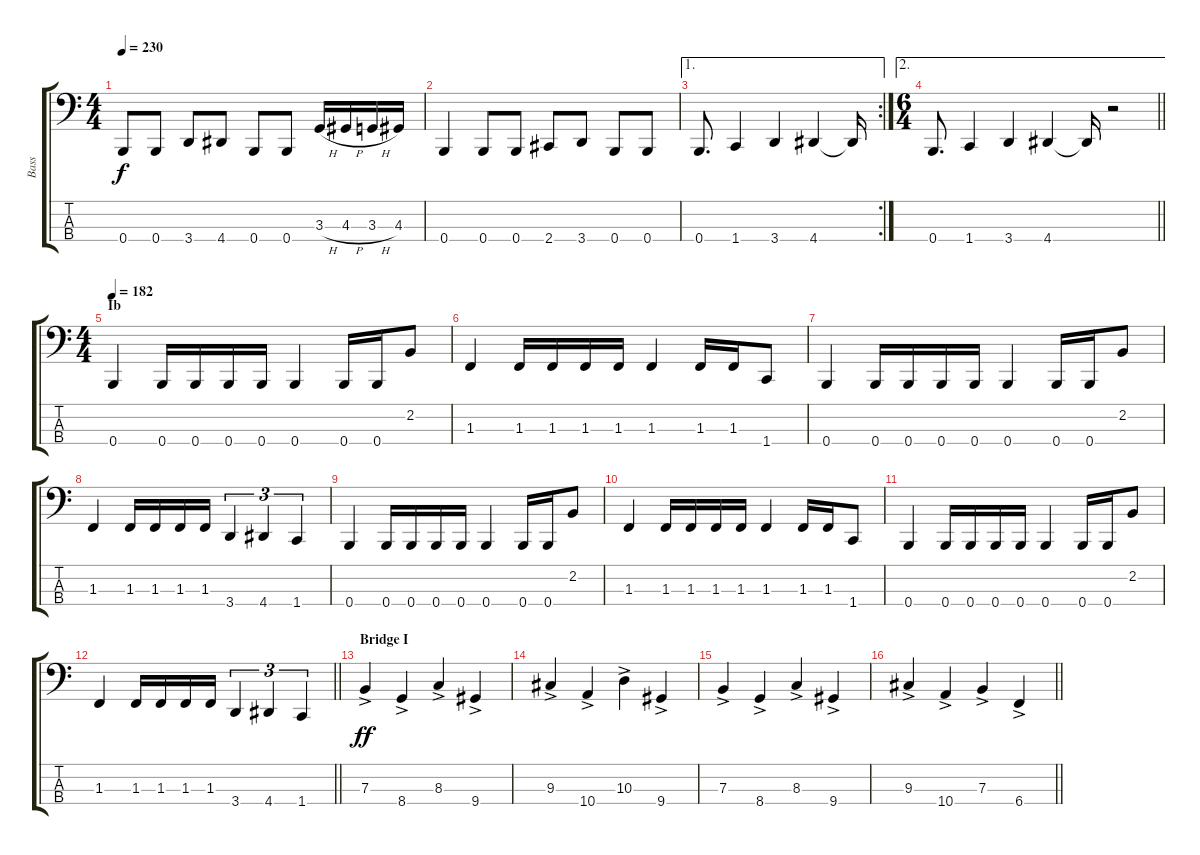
\track ("Bass" "Bass") {instrument distortionguitar}
\staff {score tabs}
\tuning (D2 A1 E1 B0) {hide}
\ts (4 4)
\tempo 230
\clef f4
\ks c
0.4.8{dy f} 0.4.8 3.4.8 4.4.8 0.4.8 0.4.8 3.3{h}.16 4.3{h}.16 3.3{h}.16 4.3.16 |
0.4.4 0.4.8 0.4.8 2.4.8 3.4.8 0.4.8 0.4.8 |
\ae 1
\rc 2
0.4.8{d} 1.4.4 3.4.4 4.4.4 4.4{t}.16 |
\ae 2
\ts (6 4)
\barLineRight lightlight
0.4.8{d} 1.4.4 3.4.4 4.4.4 4.4{t}.16 r.2 |
\ts (4 4)
\section ("" "Ib")
\tempo 182
0.4.4 0.4.16 0.4.16 0.4.16 0.4.16 0.4.4 0.4.16 0.4.16 2.2.8 |
1.3.4 1.3.16 1.3.16 1.3.16 1.3.16 1.3.4 1.3.16 1.3.16 1.4.8 |
0.4.4 0.4.16 0.4.16 0.4.16 0.4.16 0.4.4 0.4.16 0.4.16 2.2.8 |
1.3.4 1.3.16 1.3.16 1.3.16 1.3.16 3.4.4{tu (3 2)} 4.4.4{tu (3 2)} 1.4.4{tu (3 2)} |
0.4.4 0.4.16 0.4.16 0.4.16 0.4.16 0.4.4 0.4.16 0.4.16 2.2.8 |
1.3.4 1.3.16 1.3.16 1.3.16 1.3.16 1.3.4 1.3.16 1.3.16 1.4.8 |
0.4.4 0.4.16 0.4.16 0.4.16 0.4.16 0.4.4 0.4.16 0.4.16 2.2.8 |
\barLineRight lightlight
1.3.4 1.3.16 1.3.16 1.3.16 1.3.16 3.4.4{tu (3 2)} 4.4.4{tu (3 2)} 1.4.4{tu (3 2)} |
\section ("" "Bridge I")
7.3{ac}.4{dy ff} 8.4{ac}.4 8.3{ac}.4 9.4{ac}.4 |
9.3{ac}.4 10.4{ac}.4 10.3{ac}.4 9.4{ac}.4 |
7.3{ac}.4 8.4{ac}.4 8.3{ac}.4 9.4{ac}.4 |
\barLineRight lightlight
9.3{ac}.4 10.4{ac}.4 7.3{ac}.4 6.4{ac}.4
